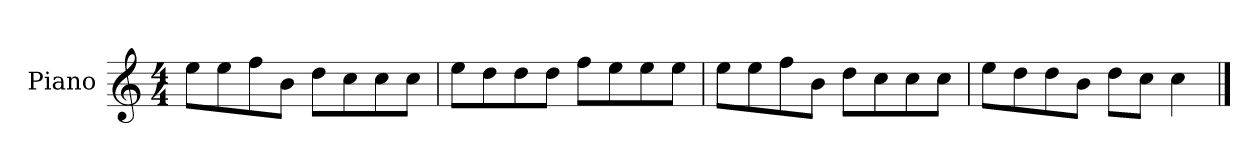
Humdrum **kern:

**kern
*part1
*staff1
*I"Piano
*I'P-no
*clefG2
*k[]
*M4/4
*MM90
=1
8ee\L
8ee\
8ff\
8b\J
8dd\L
8cc\
8cc\
8cc\J
=2
8ee\L
8dd\
8dd\
8dd\J
8ff\L
8ee\
8ee\
8ee\J
=3
8ee\L
8ee\
8ff\
8b\J
8dd\L
8cc\
8cc\
8cc\J
=4
8ee\L
8dd\
8dd\
8b\J
8dd\L
8cc\J
4cc\
==
*-
